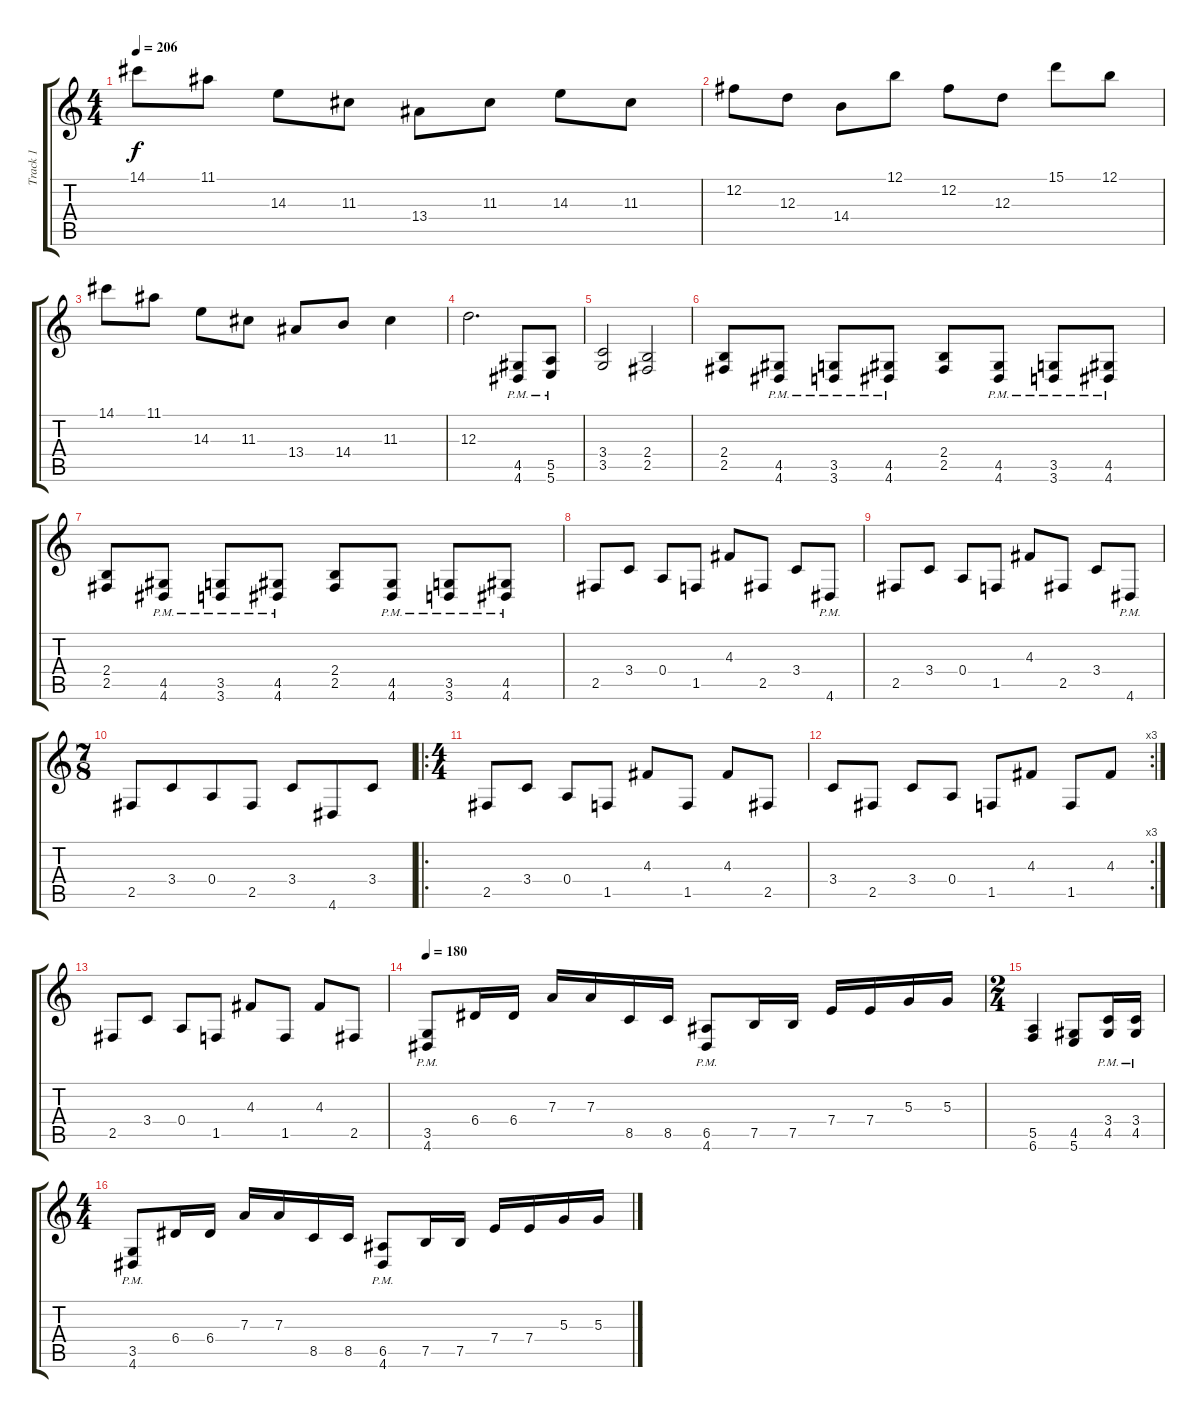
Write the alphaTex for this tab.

\track ("Track 1" "Track 1") {instrument distortionguitar}
\staff {score tabs}
\tuning (B3 Gb3 D3 A2 E2 B1) {hide}
\ts (4 4)
\tempo 206
\clef g2
\ks c
14.1.8{dy f} 11.1.8 14.3.8 11.3.8 13.4.8 11.3.8 14.3.8 11.3.8 |
12.2.8 12.3.8 14.4.8 12.1.8 12.2.8 12.3.8 15.1.8 12.1.8 |
14.1.8 11.1.8 14.3.8 11.3.8 13.4.8 14.4.8 11.3.4 |
12.3.2{d} (4.5{pm} 4.6).8 (5.5{pm} 5.6).8 |
(3.4 3.5).2 (2.4 2.5).2 |
(2.4 2.5).8 (4.5{pm} 4.6{pm}).8 (3.5{pm} 3.6{pm}).8 (4.5{pm} 4.6{pm}).8 (2.4 2.5).8 (4.5{pm} 4.6{pm}).8 (3.5{pm} 3.6{pm}).8 (4.5{pm} 4.6{pm}).8 |
(2.4 2.5).8 (4.5{pm} 4.6{pm}).8 (3.5{pm} 3.6{pm}).8 (4.5{pm} 4.6{pm}).8 (2.4 2.5).8 (4.5{pm} 4.6{pm}).8 (3.5{pm} 3.6{pm}).8 (4.5{pm} 4.6{pm}).8 |
2.5.8 3.4.8 0.4.8 1.5.8 4.3.8 2.5.8 3.4.8 4.6{pm}.8 |
2.5.8 3.4.8 0.4.8 1.5.8 4.3.8 2.5.8 3.4.8 4.6{pm}.8 |
\ts (7 8)
2.5.8 3.4.8 0.4.8 2.5.8 3.4.8 4.6.8 3.4.8 |
\ro
\ts (4 4)
2.5.8 3.4.8 0.4.8 1.5.8 4.3.8 1.5.8 4.3.8 2.5.8 |
\rc 3
3.4.8 2.5.8 3.4.8 0.4.8 1.5.8 4.3.8 1.5.8 4.3.8 |
2.5.8 3.4.8 0.4.8 1.5.8 4.3.8 1.5.8 4.3.8 2.5.8 |
\tempo 180
(3.5{pm} 4.6).8 6.4.16 6.4.16 7.3.16 7.3.16 8.5.16 8.5.16 (6.5{pm} 4.6).8 7.5.16 7.5.16 7.4.16 7.4.16 5.3.16 5.3.16 |
\ts (2 4)
(5.5 6.6).4 (4.5 5.6).8 (3.4 4.5{pm}).16 (3.4 4.5{pm}).16 |
\ts (4 4)
(3.5{pm} 4.6).8 6.4.16 6.4.16 7.3.16 7.3.16 8.5.16 8.5.16 (6.5{pm} 4.6).8 7.5.16 7.5.16 7.4.16 7.4.16 5.3.16 5.3.16
